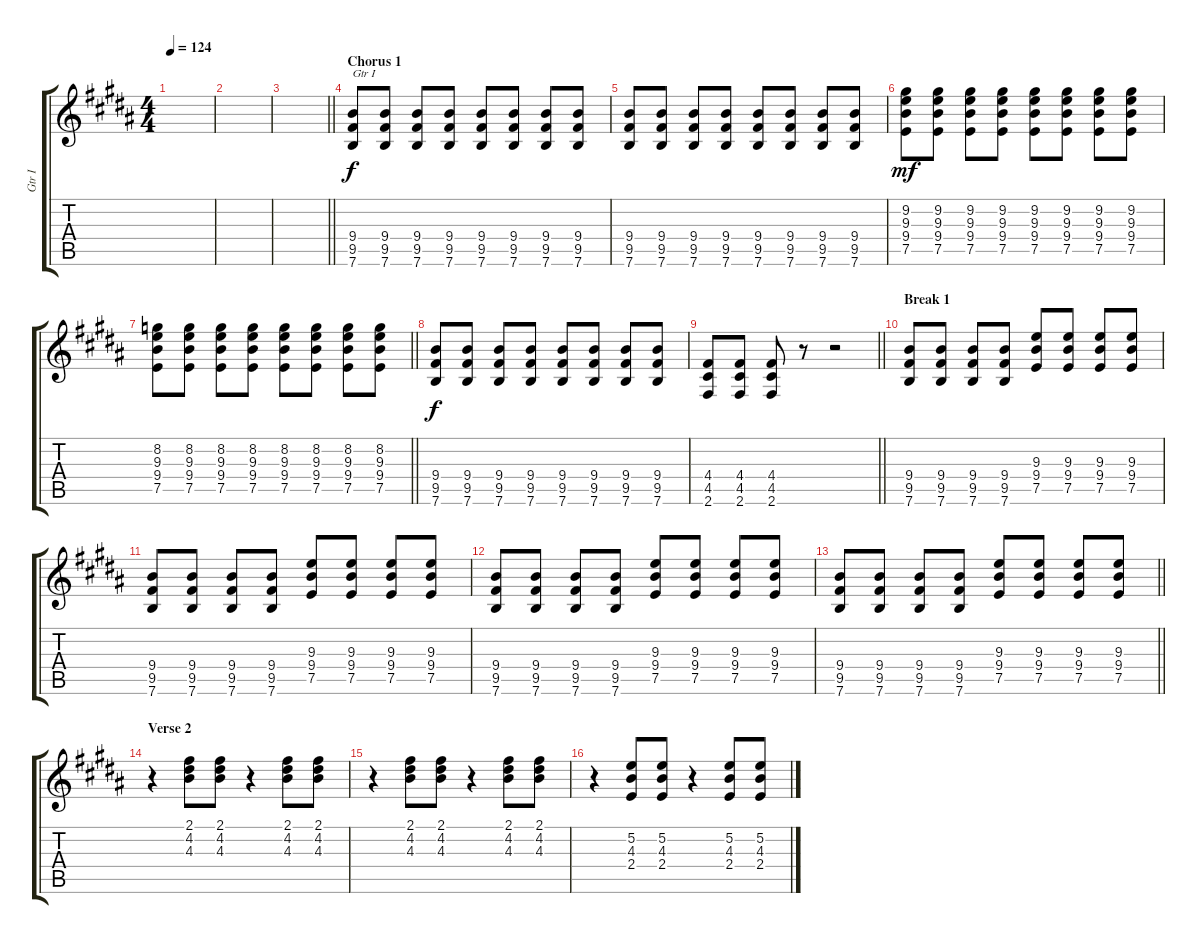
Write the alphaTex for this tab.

\track ("Gtr I" "Gtr I") {instrument distortionguitar}
\staff {score tabs}
\tuning (E4 B3 G3 D3 A2 E2) {hide}
\ts (4 4)
\tempo 124
\clef g2
\ks b
|
|
\barLineRight lightlight
|
\section ("" "Chorus 1")
(9.4 9.5 7.6).8{txt "Gtr I"} (9.4 9.5 7.6).8 (9.4 9.5 7.6).8 (9.4 9.5 7.6).8 (9.4 9.5 7.6).8 (9.4 9.5 7.6).8 (9.4 9.5 7.6).8 (9.4 9.5 7.6).8 |
(9.4 9.5 7.6).8 (9.4 9.5 7.6).8 (9.4 9.5 7.6).8 (9.4 9.5 7.6).8 (9.4 9.5 7.6).8 (9.4 9.5 7.6).8 (9.4 9.5 7.6).8 (9.4 9.5 7.6).8 |
(9.2 9.3 9.4 7.5).8{dy mf} (9.2 9.3 9.4 7.5).8 (9.2 9.3 9.4 7.5).8 (9.2 9.3 9.4 7.5).8 (9.2 9.3 9.4 7.5).8 (9.2 9.3 9.4 7.5).8 (9.2 9.3 9.4 7.5).8 (9.2 9.3 9.4 7.5).8 |
\barLineRight lightlight
(8.2 9.3 9.4 7.5).8 (8.2 9.3 9.4 7.5).8 (8.2 9.3 9.4 7.5).8 (8.2 9.3 9.4 7.5).8 (8.2 9.3 9.4 7.5).8 (8.2 9.3 9.4 7.5).8 (8.2 9.3 9.4 7.5).8 (8.2 9.3 9.4 7.5).8 |
(9.4 9.5 7.6).8{dy f} (9.4 9.5 7.6).8 (9.4 9.5 7.6).8 (9.4 9.5 7.6).8 (9.4 9.5 7.6).8 (9.4 9.5 7.6).8 (9.4 9.5 7.6).8 (9.4 9.5 7.6).8 |
\barLineRight lightlight
(4.4 4.5 2.6).8 (4.4 4.5 2.6).8 (4.4 4.5 2.6).8 r.8 r.2 |
\section ("" "Break 1")
(9.4 9.5 7.6).8 (9.4 9.5 7.6).8 (9.4 9.5 7.6).8 (9.4 9.5 7.6).8 (9.3 9.4 7.5).8 (9.3 9.4 7.5).8 (9.3 9.4 7.5).8 (9.3 9.4 7.5).8 |
(9.4 9.5 7.6).8 (9.4 9.5 7.6).8 (9.4 9.5 7.6).8 (9.4 9.5 7.6).8 (9.3 9.4 7.5).8 (9.3 9.4 7.5).8 (9.3 9.4 7.5).8 (9.3 9.4 7.5).8 |
(9.4 9.5 7.6).8 (9.4 9.5 7.6).8 (9.4 9.5 7.6).8 (9.4 9.5 7.6).8 (9.3 9.4 7.5).8 (9.3 9.4 7.5).8 (9.3 9.4 7.5).8 (9.3 9.4 7.5).8 |
\barLineRight lightlight
(9.4 9.5 7.6).8 (9.4 9.5 7.6).8 (9.4 9.5 7.6).8 (9.4 9.5 7.6).8 (9.3 9.4 7.5).8 (9.3 9.4 7.5).8 (9.3 9.4 7.5).8 (9.3 9.4 7.5).8 |
\section ("" "Verse 2")
r.4 (2.1 4.2 4.3).8 (2.1 4.2 4.3).8 r.4 (2.1 4.2 4.3).8 (2.1 4.2 4.3).8 |
r.4 (2.1 4.2 4.3).8 (2.1 4.2 4.3).8 r.4 (2.1 4.2 4.3).8 (2.1 4.2 4.3).8 |
r.4 (5.2 4.3 2.4).8 (5.2 4.3 2.4).8 r.4 (5.2 4.3 2.4).8 (5.2 4.3 2.4).8
